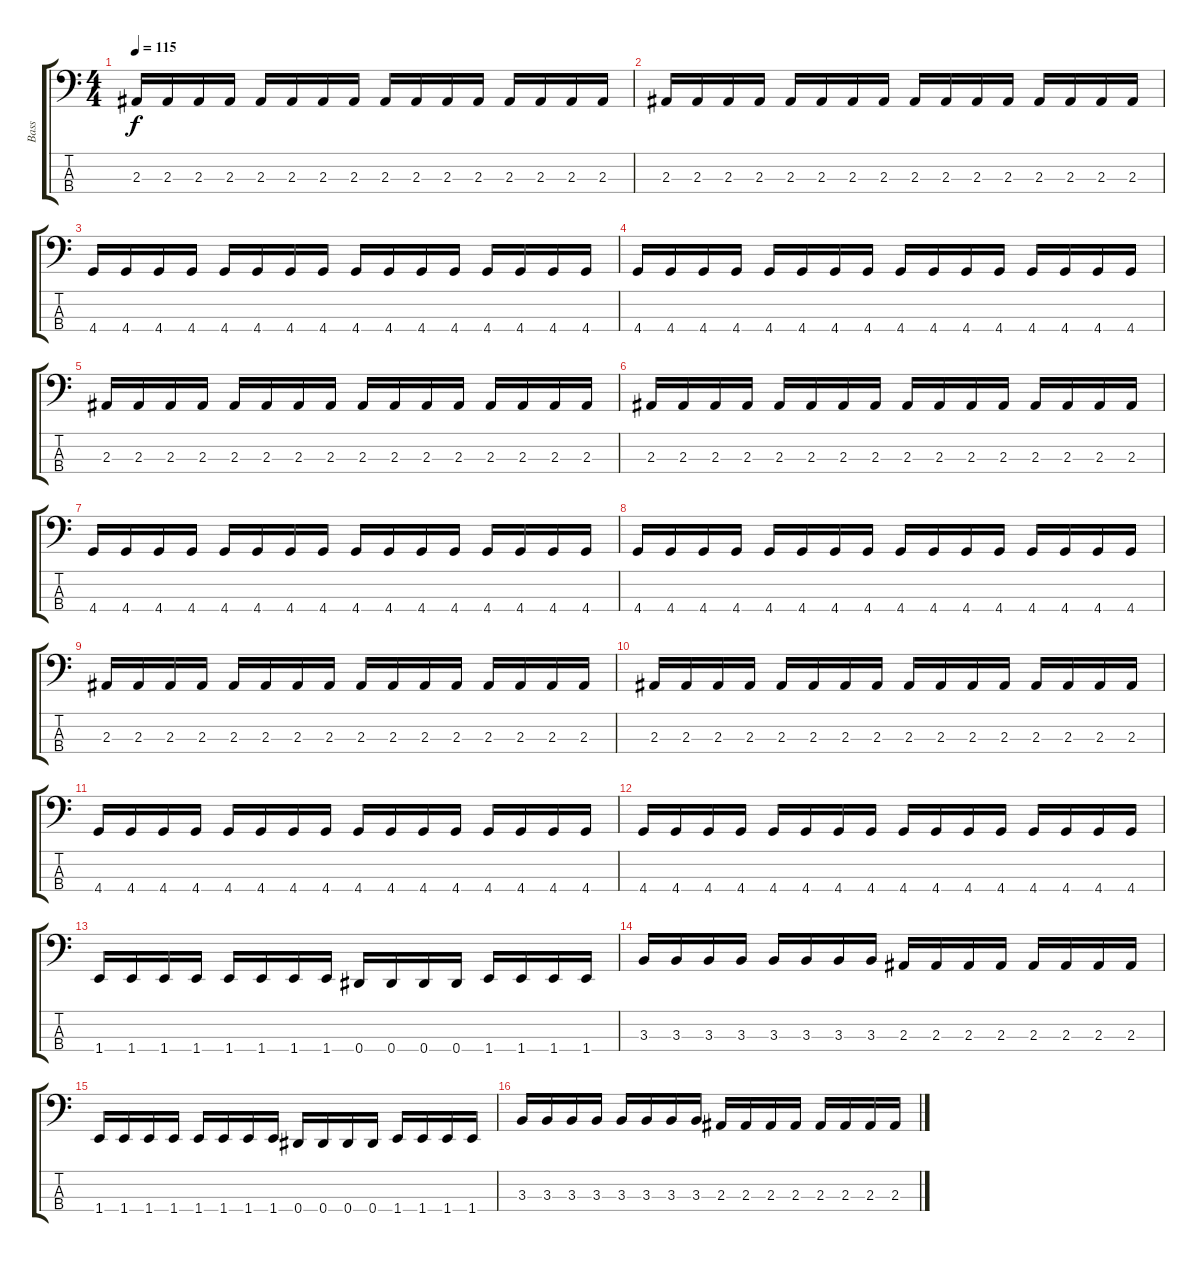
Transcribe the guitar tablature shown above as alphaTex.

\track ("Bass" "Bass") {instrument electricbasspick}
\staff {score tabs}
\tuning (Gb2 Db2 Ab1 Eb1) {hide}
\ts (4 4)
\tempo 115
\clef f4
\ks c
2.3.16{dy f} 2.3.16 2.3.16 2.3.16 2.3.16 2.3.16 2.3.16 2.3.16 2.3.16 2.3.16 2.3.16 2.3.16 2.3.16 2.3.16 2.3.16 2.3.16 |
2.3.16 2.3.16 2.3.16 2.3.16 2.3.16 2.3.16 2.3.16 2.3.16 2.3.16 2.3.16 2.3.16 2.3.16 2.3.16 2.3.16 2.3.16 2.3.16 |
4.4.16 4.4.16 4.4.16 4.4.16 4.4.16 4.4.16 4.4.16 4.4.16 4.4.16 4.4.16 4.4.16 4.4.16 4.4.16 4.4.16 4.4.16 4.4.16 |
4.4.16 4.4.16 4.4.16 4.4.16 4.4.16 4.4.16 4.4.16 4.4.16 4.4.16 4.4.16 4.4.16 4.4.16 4.4.16 4.4.16 4.4.16 4.4.16 |
2.3.16 2.3.16 2.3.16 2.3.16 2.3.16 2.3.16 2.3.16 2.3.16 2.3.16 2.3.16 2.3.16 2.3.16 2.3.16 2.3.16 2.3.16 2.3.16 |
2.3.16 2.3.16 2.3.16 2.3.16 2.3.16 2.3.16 2.3.16 2.3.16 2.3.16 2.3.16 2.3.16 2.3.16 2.3.16 2.3.16 2.3.16 2.3.16 |
4.4.16 4.4.16 4.4.16 4.4.16 4.4.16 4.4.16 4.4.16 4.4.16 4.4.16 4.4.16 4.4.16 4.4.16 4.4.16 4.4.16 4.4.16 4.4.16 |
4.4.16 4.4.16 4.4.16 4.4.16 4.4.16 4.4.16 4.4.16 4.4.16 4.4.16 4.4.16 4.4.16 4.4.16 4.4.16 4.4.16 4.4.16 4.4.16 |
2.3.16 2.3.16 2.3.16 2.3.16 2.3.16 2.3.16 2.3.16 2.3.16 2.3.16 2.3.16 2.3.16 2.3.16 2.3.16 2.3.16 2.3.16 2.3.16 |
2.3.16 2.3.16 2.3.16 2.3.16 2.3.16 2.3.16 2.3.16 2.3.16 2.3.16 2.3.16 2.3.16 2.3.16 2.3.16 2.3.16 2.3.16 2.3.16 |
4.4.16 4.4.16 4.4.16 4.4.16 4.4.16 4.4.16 4.4.16 4.4.16 4.4.16 4.4.16 4.4.16 4.4.16 4.4.16 4.4.16 4.4.16 4.4.16 |
4.4.16 4.4.16 4.4.16 4.4.16 4.4.16 4.4.16 4.4.16 4.4.16 4.4.16 4.4.16 4.4.16 4.4.16 4.4.16 4.4.16 4.4.16 4.4.16 |
1.4.16 1.4.16 1.4.16 1.4.16 1.4.16 1.4.16 1.4.16 1.4.16 0.4.16 0.4.16 0.4.16 0.4.16 1.4.16 1.4.16 1.4.16 1.4.16 |
3.3.16 3.3.16 3.3.16 3.3.16 3.3.16 3.3.16 3.3.16 3.3.16 2.3.16 2.3.16 2.3.16 2.3.16 2.3.16 2.3.16 2.3.16 2.3.16 |
1.4.16 1.4.16 1.4.16 1.4.16 1.4.16 1.4.16 1.4.16 1.4.16 0.4.16 0.4.16 0.4.16 0.4.16 1.4.16 1.4.16 1.4.16 1.4.16 |
3.3.16 3.3.16 3.3.16 3.3.16 3.3.16 3.3.16 3.3.16 3.3.16 2.3.16 2.3.16 2.3.16 2.3.16 2.3.16 2.3.16 2.3.16 2.3.16
